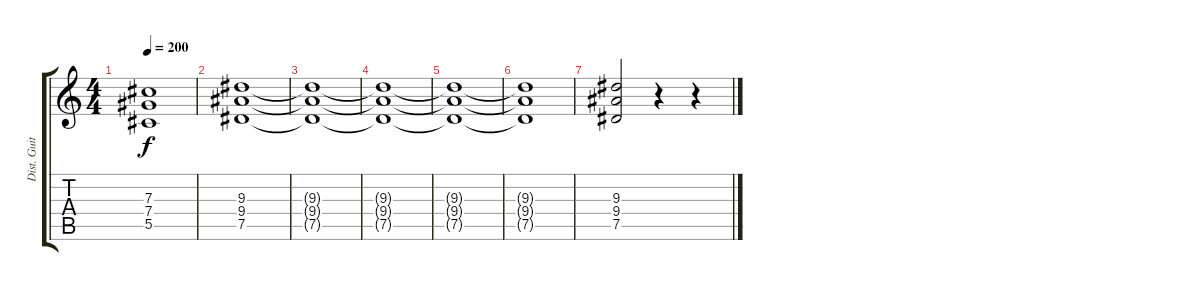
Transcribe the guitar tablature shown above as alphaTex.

\track ("Dist. Guitar 1" "Dist. Guit") {instrument distortionguitar}
\staff {score tabs}
\tuning (Eb4 Bb3 Gb3 Db3 Ab2 Eb2) {hide}
\ts (4 4)
\tempo 200
\clef g2
\ks c
(7.3{t} 7.4{t} 5.5{t}).1{dy f} |
(9.3 9.4 7.5).1 |
(9.3{t} 9.4{t} 7.5{t}).1 |
(9.3{t} 9.4{t} 7.5{t}).1 |
(9.3{t} 9.4{t} 7.5{t}).1 |
(9.3{t} 9.4{t} 7.5{t}).1 |
(9.3 9.4 7.5).2 r.4 r.4
